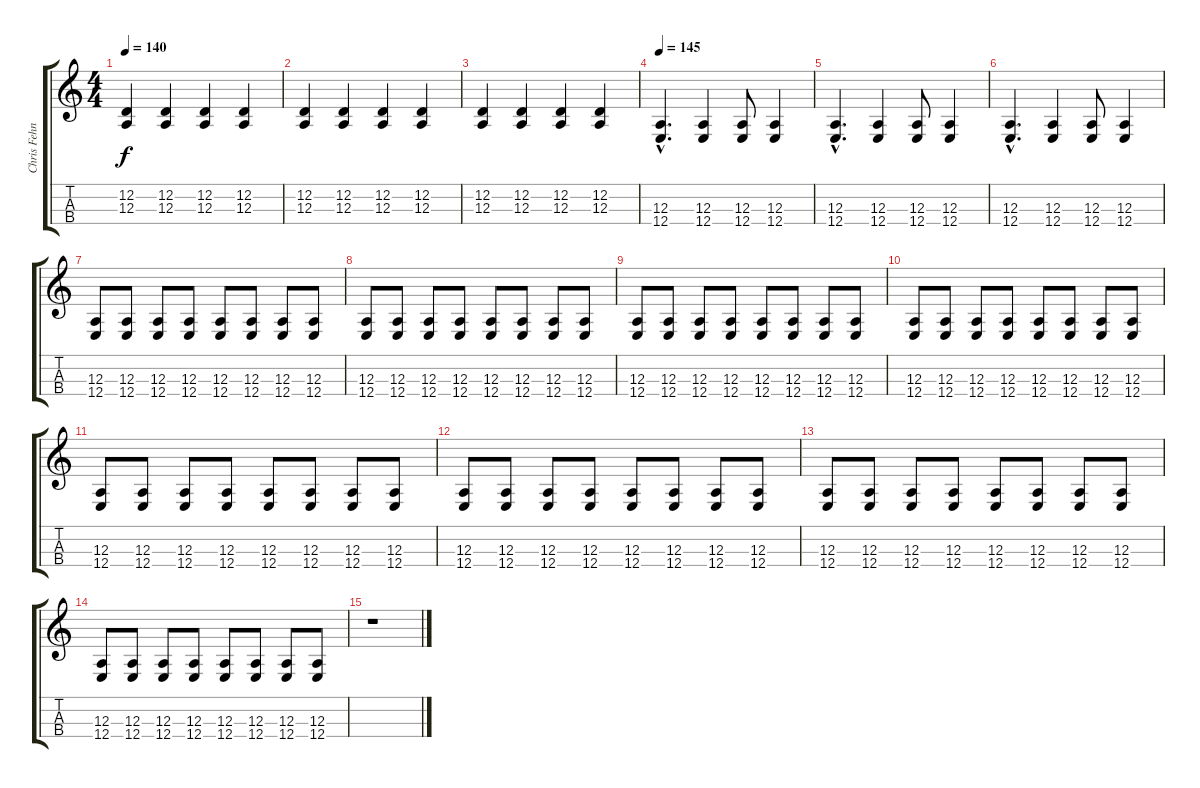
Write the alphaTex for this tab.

\track ("Chris Fehn" "Chris Fehn") {instrument melodictom}
\staff {score tabs}
\tuning (G3 D3 A2 E2) {hide}
\ts (4 4)
\tempo 140
\clef g2
\ks c
(12.2 12.3).4{dy f} (12.2 12.3).4 (12.2 12.3).4 (12.2 12.3).4 |
(12.2 12.3).4 (12.2 12.3).4 (12.2 12.3).4 (12.2 12.3).4 |
(12.2 12.3).4 (12.2 12.3).4 (12.2 12.3).4 (12.2 12.3).4 |
\tempo 145
(12.3{hac} 12.4{hac}).4{d} (12.3 12.4).4 (12.3 12.4).8 (12.3 12.4).4 |
(12.3{hac} 12.4{hac}).4{d} (12.3 12.4).4 (12.3 12.4).8 (12.3 12.4).4 |
(12.3{hac} 12.4{hac}).4{d} (12.3 12.4).4 (12.3 12.4).8 (12.3 12.4).4 |
(12.3 12.4).8 (12.3 12.4).8 (12.3 12.4).8 (12.3 12.4).8 (12.3 12.4).8 (12.3 12.4).8 (12.3 12.4).8 (12.3 12.4).8 |
(12.3 12.4).8 (12.3 12.4).8 (12.3 12.4).8 (12.3 12.4).8 (12.3 12.4).8 (12.3 12.4).8 (12.3 12.4).8 (12.3 12.4).8 |
(12.3 12.4).8 (12.3 12.4).8 (12.3 12.4).8 (12.3 12.4).8 (12.3 12.4).8 (12.3 12.4).8 (12.3 12.4).8 (12.3 12.4).8 |
(12.3 12.4).8 (12.3 12.4).8 (12.3 12.4).8 (12.3 12.4).8 (12.3 12.4).8 (12.3 12.4).8 (12.3 12.4).8 (12.3 12.4).8 |
(12.3 12.4).8 (12.3 12.4).8 (12.3 12.4).8 (12.3 12.4).8 (12.3 12.4).8 (12.3 12.4).8 (12.3 12.4).8 (12.3 12.4).8 |
(12.3 12.4).8 (12.3 12.4).8 (12.3 12.4).8 (12.3 12.4).8 (12.3 12.4).8 (12.3 12.4).8 (12.3 12.4).8 (12.3 12.4).8 |
(12.3 12.4).8 (12.3 12.4).8 (12.3 12.4).8 (12.3 12.4).8 (12.3 12.4).8 (12.3 12.4).8 (12.3 12.4).8 (12.3 12.4).8 |
(12.3 12.4).8 (12.3 12.4).8 (12.3 12.4).8 (12.3 12.4).8 (12.3 12.4).8 (12.3 12.4).8 (12.3 12.4).8 (12.3 12.4).8 |
r.1
